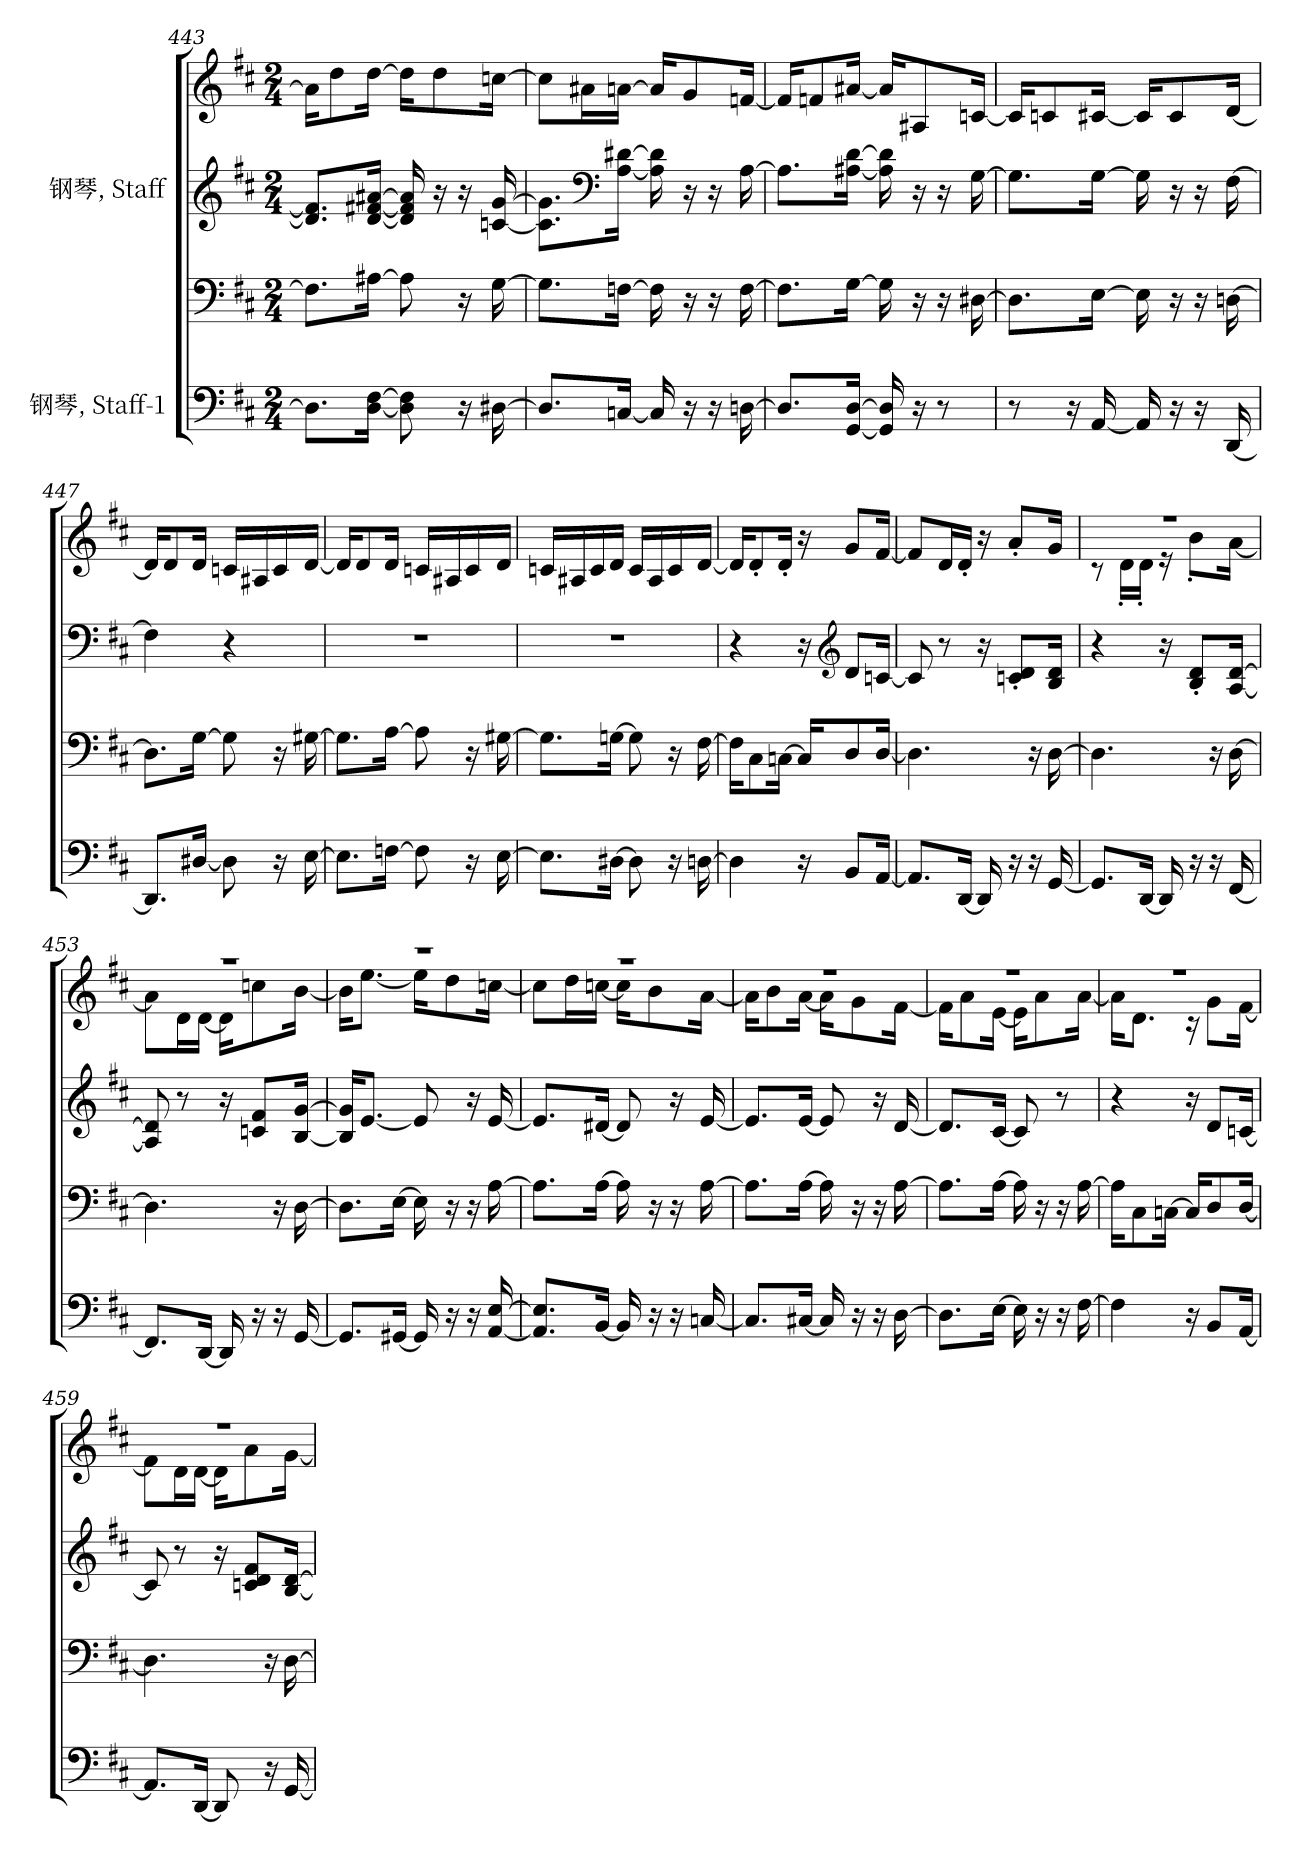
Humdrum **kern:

**kern	**kern	**kern	**kern
*part2	*part2	*part1	*part1
*staff4	*staff3	*staff2	*staff1
*I"钢琴, Staff-1	*	*I"钢琴, Staff	*
*clefF4	*clefF4	*clefG2	*clefG2
*k[f#c#]	*k[f#c#]	*k[f#c#]	*k[f#c#]
*M2/4	*M2/4	*M2/4	*M2/4
=443	=443	=443	=443
8.D\L]	8.F\L]	8.d/] 8.f/]L	16a\KL]
.	.	.	8dd\
[16D\ [16F#\Jk	[16A#X\Jk	[16d/ [16f#X/ [16a#X/Jk	[16dd\Jk
8D\] 8F#\]	8A#\]	16d/] 16f#/] 16a#/]	16dd\KL]
.	.	16r	8dd\
16r	16r	16r	.
[16D#X\	[16G\	[16cn/ [16g/	[16ccn\Jk
!!LO:LB:g=z
=444	=444	=444	=444
8.D#/L]	8.G\L]	8.c\] 8.g\]L	8cc\L]
.	.	.	16a#X\L
*	*	*clefF4	*
[16Cn/Jk	[16Fn\Jk	[16A\ [16d#X\Jk	[16an\JJ
16C/]	16F\]	16A\] 16d#\]	16a/KL]
16r	16r	16r	8g/
16r	16r	16r	.
[16Dn\	[16F\	[16A\	[16fn/Jk
=445	=445	=445	=445
8.D/L]	8.F\L]	8.A\L]	16f/KL]
.	.	.	8fn/
[16GG/ [16D/Jk	[16G\Jk	[16A#X\ [16d\Jk	[16a#X/Jk
16GG/] 16D/]	16G\]	16A#\] 16d\]	16a#/KL]
16r	16r	16r	8A#X/
8r	16r	16r	.
.	[16D#X\	[16G\	[16cn/Jk
=446	=446	=446	=446
8r	8.D#\L]	8.G\L]	16c/KL]
.	.	.	8cn/
16r	.	.	.
[16AA/	[16E\Jk	[16G\Jk	[16c#X/Jk
16AA/]	16E\]	16G\]	16c#/KL]
16r	16r	16r	8c#/
16r	16r	16r	.
[16DD/	[16Dn\	[16F#\	[16d/Jk
!!LO:LB:g=z
=447	=447	=447	=447
8.DD/L]	8.D\L]	4F#\]	16d/KL]
.	.	.	8d/
[16D#X/Jk	[16G\Jk	.	16d/Jk
8D#\]	8G\]	4r	16cn/LL
.	.	.	16A#X/
16r	16r	.	16c/
[16E\	[16G#X\	.	[16d/JJ
=448	=448	=448	=448
8.E\L]	8.G#\L]	2r	16d/KL]
.	.	.	8d/
[16Fn\Jk	[16A\Jk	.	16d/Jk
8F\]	8A\]	.	16cn/LL
.	.	.	16A#X/
16r	16r	.	16c/
[16E\	[16G#X\	.	16d/JJ
=449	=449	=449	=449
8.E\L]	8.G#\L]	2r	16cn/LL
.	.	.	16A#X/
.	.	.	16c/
[16D#X\Jk	[16Gn\Jk	.	16d/JJ
8D#\]	8G\]	.	16c/LL
.	.	.	16A#/
16r	16r	.	16c/
[16Dn\	[16F#\	.	[16d/JJ
!!LO:PB:g=z
=450	=450	=450	=450
4D\]	16F#\KL]	4r	16d/KL]
.	8C#\	.	8d'/
.	[16Cn\Jk	.	16d'/Jk
16r	16C/KL]	16r	16r
*	*	*clefG2	*
8BB/L	8D/	8d/L	8g/L
[16AA/Jk	[16D/Jk	[16cn/Jk	[16f#/Jk
=451	=451	=451	=451
8.AA/L]	4.D\]	8c/]	8f#/L]
.	.	8r	16d/L
[16DD/Jk	.	.	16d'/JJ
16DD/]	.	16r	16r
16r	.	8cn/' 8d/'L	8a'/L
16r	16r	.	.
[16GG/	[16D\	16B/ 16d/Jk	16g/Jk
=452	=452	=452	=452
*	*	*	*^
8.GG/L]	4.D\]	4r	2r	8r
.	.	.	.	16d'\LL
[16DD/Jk	.	.	.	16d'\JJ
16DD/]	.	16r	.	16r
16r	.	8B/' 8d/'L	.	8b'\L
16r	16r	.	.	.
[16FF#/	[16D\	[16A/ [16d/Jk	.	[16a\Jk
=453	=453	=453	=453	=453
8.FF#/L]	4.D\]	8A/] 8d/]	2r	8a\L]
.	.	8r	.	16d\L
[16DD/Jk	.	.	.	[16d\JJ
16DD/]	.	16r	.	16d\KL]
16r	.	8cn/ 8f#/L	.	8ccn\
16r	16r	.	.	.
[16GG/	[16D\	[16B/ [16g/Jk	.	[16b\Jk
!!LO:LB:g=z	!!
=454	=454	=454	=454	=454
8.GG/L]	8.D\L]	16B/] 16g/]KL	2r	16b\KL]
.	.	[8.e/J	.	[8.ee\J
[16GG#X/Jk	[16E\Jk	.	.	.
16GG#/]	16E\]	8e/]	.	16ee\KL]
16r	16r	.	.	8dd\
16r	16r	16r	.	.
[16AA/ [16E/	[16A\	[16e/	.	[16ccn\Jk
=455	=455	=455	=455	=455
8.AA/] 8.E/]L	8.A\L]	8.e/L]	2r	8cc\L]
.	.	.	.	16dd\L
[16BB/Jk	[16A\Jk	[16d#X/Jk	.	[16ccn\JJ
16BB/]	16A\]	8d#/]	.	16cc\KL]
16r	16r	.	.	8b\
16r	16r	16r	.	.
[16Cn/	[16A\	[16e/	.	[16a\Jk
=456	=456	=456	=456	=456
8.C/L]	8.A\L]	8.e/L]	2r	16a\KL]
.	.	.	.	8b\
[16C#X/Jk	[16A\Jk	[16e/Jk	.	[16a\Jk
16C#/]	16A\]	8e/]	.	16a\KL]
16r	16r	.	.	8g\
16r	16r	16r	.	.
[16D\	[16A\	[16d/	.	[16f#\Jk
=457	=457	=457	=457	=457
8.D\L]	8.A\L]	8.d/L]	2r	16f#\KL]
.	.	.	.	8a\
[16E\Jk	[16A\Jk	[16c#/Jk	.	[16e\Jk
16E\]	16A\]	8c#/]	.	16e\KL]
16r	16r	.	.	8a\
16r	16r	8r	.	.
[16F#\	[16A\	.	.	[16a\Jk
!!LO:LB:g=z	!!
=458	=458	=458	=458	=458
4F#\]	16A\KL]	4r	2r	16a\KL]
.	8C#\	.	.	8.d\J
.	[16Cn\Jk	.	.	.
16r	16C/KL]	16r	.	16r
8BB/L	8D/	8d/L	.	8g\L
[16AA/Jk	[16D/Jk	[16cn/Jk	.	[16f#\Jk
=459	=459	=459	=459	=459
8.AA/L]	4.D\]	8c/]	2r	8f#\L]
.	.	8r	.	16d\L
[16DD/Jk	.	.	.	[16d\JJ
8DD/]	.	16r	.	16d\KL]
.	.	8cn/ 8d/ 8f#/L	.	8a\
16r	16r	.	.	.
[16GG/	[16D\	[16B/ [16d/Jk	.	[16g\Jk
*	*	*	*v	*v
=	=	=	=
*-	*-	*-	*-
